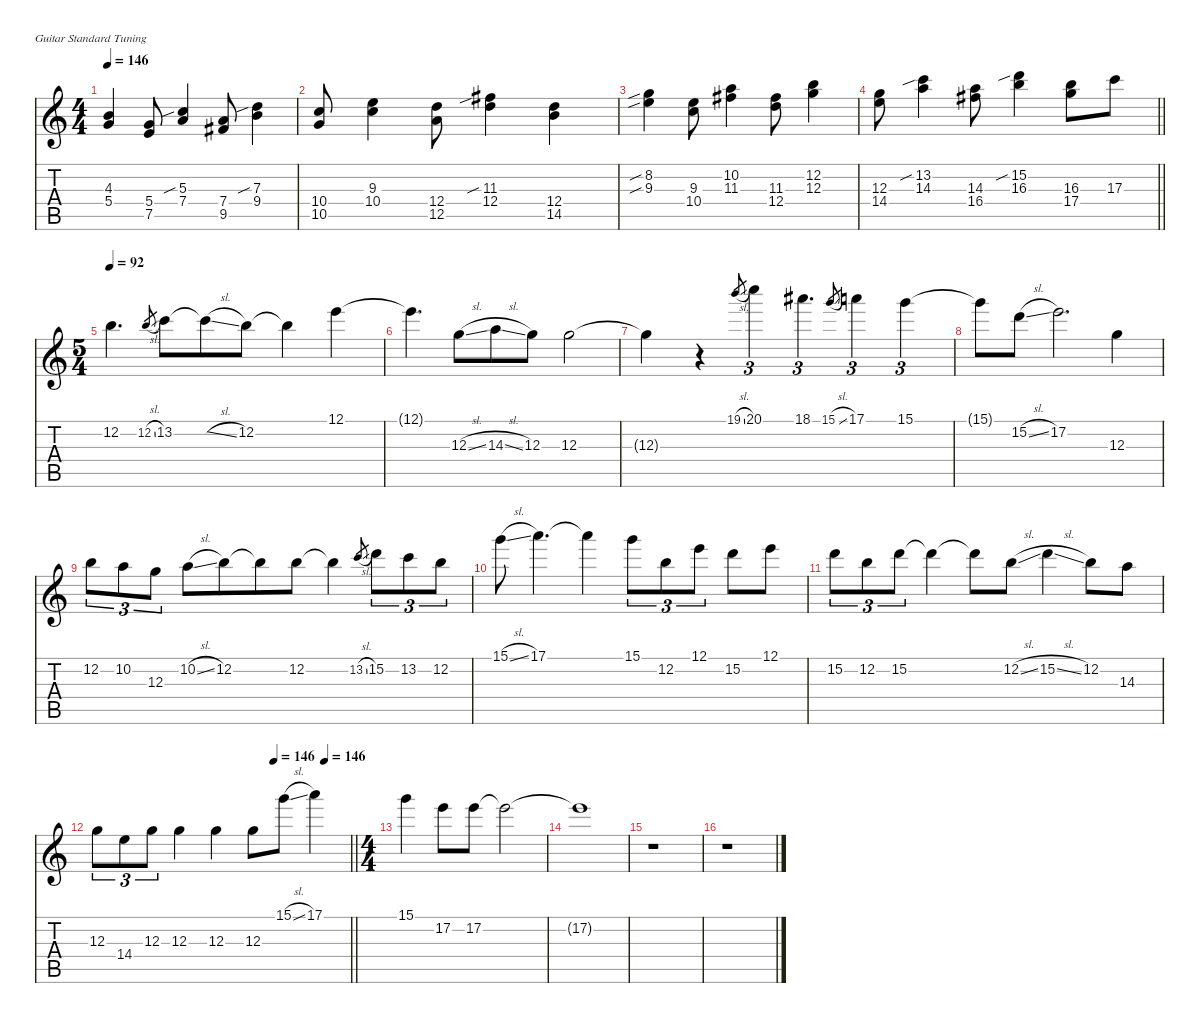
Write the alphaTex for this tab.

\defaultSystemsLayout 4
\hideDynamics
\bracketExtendMode nobrackets
\singleTrackTrackNamePolicy hidden
\multiTrackTrackNamePolicy hidden
\firstSystemTrackNameMode fullname
\firstSystemTrackNameOrientation horizontal
\otherSystemsTrackNameOrientation horizontal
\track ("Guitar 2" "od.guit.") {instrument overdrivenguitar}
\staff {score tabs}
\tuning (E4 B3 G3 D3 A2 E2)
\ts (4 4)
\tempo 146
\clef g2
\ks c
(4.3 5.4).4{dy f beam Up} (5.4 7.5).8{beam Up} (5.3{sib} 7.4).4{beam Up} (7.4 9.5{acc #}).8{beam Up} (7.3{sib} 9.4).4{beam Down} |
(10.4 10.5).8{beam Up} (9.3 10.4).4{beam Down} (12.4 12.5).8{beam Down} (11.3{sib acc #} 12.4).4{beam Down} (12.4 14.5).4{beam Down} |
(8.2{sib} 9.3{sib}).4{beam Down} (9.3 10.4).8{beam Down} (10.2 11.3{acc #}).4{beam Down} (11.3{acc #} 12.4).8{beam Down} (12.2 12.3).4{beam Down} |
\barLineRight lightlight
(12.3 14.4).8{beam Down} (13.2{sib} 14.3).4{beam Down} (14.3 16.4{acc #}).8{beam Down} (15.2{sib} 16.3).4{beam Down} (16.3 17.4).8{beam Down} 17.3.8{beam Down} |
\ts (5 4)
\beaming (8 6 4)
\tempo 92
12.2.4{d beam Down} 12.2{sl}.8{gr dy mf beam Up} 13.2.8{dy f beam Down} 13.2{sl t}.8{beam Down} 12.2.8{beam Down} 12.2{t}.4{beam Down} 12.1.4{beam Down} |
12.1{t}.4{d beam Down} 12.3{sl}.8{beam Down} 14.3{sl}.8{beam Down} 12.3.8{beam Down} 12.3.2{beam Down} |
12.3{t}.4{beam Down} r.4{beam Down} 19.1{sl}.8{gr dy mf beam Up} 20.1.4{tu (3 2) dy f beam Down} 18.1{acc #}.4{d tu (3 2) beam Down} 15.1{sl}.8{gr dy mf beam Up} 17.1.4{tu (3 2) dy f beam Down} 15.1.4{tu (3 2) beam Down} |
15.1{t}.8{beam Down} 15.2{sl}.8{beam Down} 17.2.2{d beam Down} 12.3.4{beam Down} |
12.2.8{tu (3 2) beam Down} 10.2.8{tu (3 2) beam Down} 12.3.8{tu (3 2) beam Down} 10.2{sl}.8{beam Down} 12.2.8{beam Down} 12.2{t}.8{beam Down} 12.2.8{beam Down} 12.2{t}.4{beam Down} 13.2{sl}.8{gr dy mf beam Up} 15.2.8{tu (3 2) dy f beam Down} 13.2.8{tu (3 2) beam Down} 12.2.8{tu (3 2) beam Down} |
15.1{sl}.8{beam Down} 17.1.4{d beam Down} 17.1{t}.4{beam Down} 15.1.8{tu (3 2) beam Down} 12.2.8{tu (3 2) beam Down} 12.1.8{tu (3 2) beam Down} 15.2.8{beam Down} 12.1.8{beam Down} |
15.2.8{tu (3 2) beam Down} 12.2.8{tu (3 2) beam Down} 15.2.8{tu (3 2) beam Down} 15.2{t}.4{beam Down} 15.2{t}.8{beam Down} 12.2{sl}.8{beam Down} 15.2{sl}.4{beam Down} 12.2.8{beam Down} 14.3.8{beam Down} |
\tempo (146 0.7)
\tempo (146 0.9)
\barLineRight lightlight
12.3.8{tu (3 2) beam Down} 14.4.8{tu (3 2) beam Down} 12.3.8{tu (3 2) beam Down} 12.3.4{beam Down} 12.3.4{beam Down} 12.3.8{beam Down} 15.1{sl}.8{beam Down} 17.1.4{beam Down} |
\ts (4 4)
\beaming (8 2 2 2 2)
15.1.4{beam Down} 17.2.8{beam Down} 17.2.8{beam Down} 17.2{t}.2{beam Down} |
17.2{t}.1{beam Down} |
r.1{beam Down} |
r.1{beam Down}
